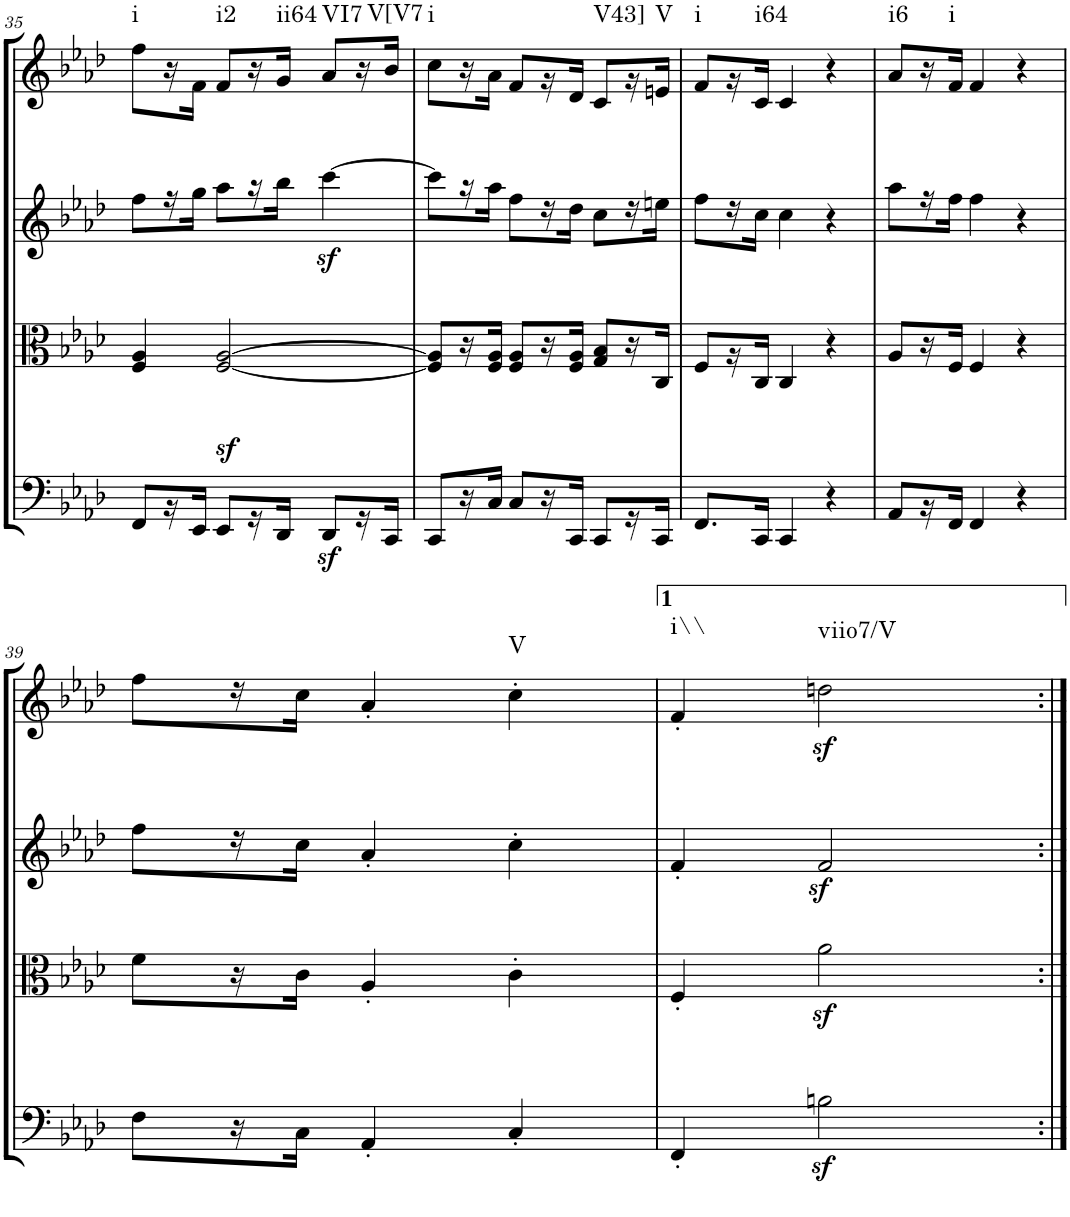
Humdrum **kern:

**kern	**kern	**kern	**kern	**dynam	**harte
*part4	*part3	*part2	*part1	*part1	*part1
*staff4	*staff3	*staff2	*staff1	*staff1	*
*I"Cello	*I"Viola	*I"2nd Violin	*I"1st Violin	*	*
*	*I'Vla	*I'Vln	*I'Vln	*	*
!!LO:PB:g=z
*clefF4	*clefC3	*clefG2	*clefG2	*	*
*k[b-e-a-d-]	*k[b-e-a-d-]	*k[b-e-a-d-]	*k[b-e-a-d-]	*	*
*M3/4	*M3/4	*M3/4	*M3/4	*	*
=35	=35	=35	=35	=35	=35
!	!	!	!	!	!LO:H:kt=i
8FF/L	4F/ 4A-/	8ff\L	8ff\L	.	N
16r	.	16r	16r	.	.
16EE-/JJ	.	16gg\JJ	16f\JJ	.	.
!	!	!	!	!	!LO:H:kt=i2
8EE-z>/L	[2F/ [2A-/	8aa-\L	8f/L	.	N
16r	.	16r	16r	.	.
!	!	!	!	!	!LO:H:kt=ii64
16DD-/JJ	.	16bb-\JJ	16g/JJ	.	N
!	!	!	!	!	!LO:H:kt=VI7
8DD-z</L	.	[4cccz<\	8a-/L	.	N
16r	.	.	16r	.	.
!	!	!	!	!	!LO:H:kt=V[V7
16CC/JJ	.	.	16b-/JJ	.	N
=36	=36	=36	=36	=36	=36
!	!	!	!	!	!LO:H:kt=i
8CC/L	8F/] 8A-/]L	8ccc\L]	8cc\L	.	N
16r	16r	16r	16r	.	.
16C/JJ	16F/ 16A-/JJ	16aa-\JJ	16a-\JJ	.	.
8C/L	8F/ 8A-/L	8ff\L	8f/L	.	.
16r	16r	16r	16r	.	.
16CC/JJ	16F/ 16A-/JJ	16dd-\JJ	16d-/JJ	.	.
!	!	!	!	!	!LO:H:kt=V43]
8CC/L	8G/ 8B-/L	8cc\L	8c/L	.	N
16r	16r	16r	16r	.	.
!	!	!	!	!	!LO:H:kt=V
16CC/JJ	16C/JJ	16een\JJ	16en/JJ	.	N
=37	=37	=37	=37	=37	=37
!	!	!	!	!	!LO:H:kt=i
8.FF/L	8F/L	8ff\L	8f/L	.	N
.	16r	16r	16r	.	.
!	!	!	!	!	!LO:H:kt=i64
16CC/Jk	16C/JJ	16cc\JJ	16c/JJ	.	N
4CC/	4C/	4cc\	4c/	.	.
4r	4r	4r	4r	.	.
=38	=38	=38	=38	=38	=38
!	!	!	!	!	!LO:H:kt=i6
8AA-/L	8A-/L	8aa-\L	8a-/L	.	N
16r	16r	16r	16r	.	.
!	!	!	!	!	!LO:H:kt=i
16FF/JJ	16F/JJ	16ff\JJ	16f/JJ	.	N
4FF/	4F/	4ff\	4f/	.	.
4r	4r	4r	4r	.	.
!!LO:LB:g=z
=39	=39	=39	=39	=39	=39
8F\L	8f\L	8ff\L	8ff\L	.	.
16r	16r	16r	16r	.	.
16C\JJ	16c\JJ	16cc\JJ	16cc\JJ	.	.
4AA-'/	4A-'/	4a-'/	4a-'/	.	.
!	!	!	!	!	!LO:H:kt=V
4C'/	4c'\	4cc'\	4cc'\	.	N
=40	=40	=40	=40	=40	=40
!	!	!	!	!	!LO:H:kt=i\\
4FF'/	4F'/	4f'/	4f'/	.	N
!	!	!	!	!LO:DY:b	!LO:H:kt=viio7/V
2Bnz<\	2a-z<\	2fz</	2ddn\	sf	N
=:|!	=:|!	=:|!	=:|!	=:|!	=:|!
*-	*-	*-	*-	*-	*-
